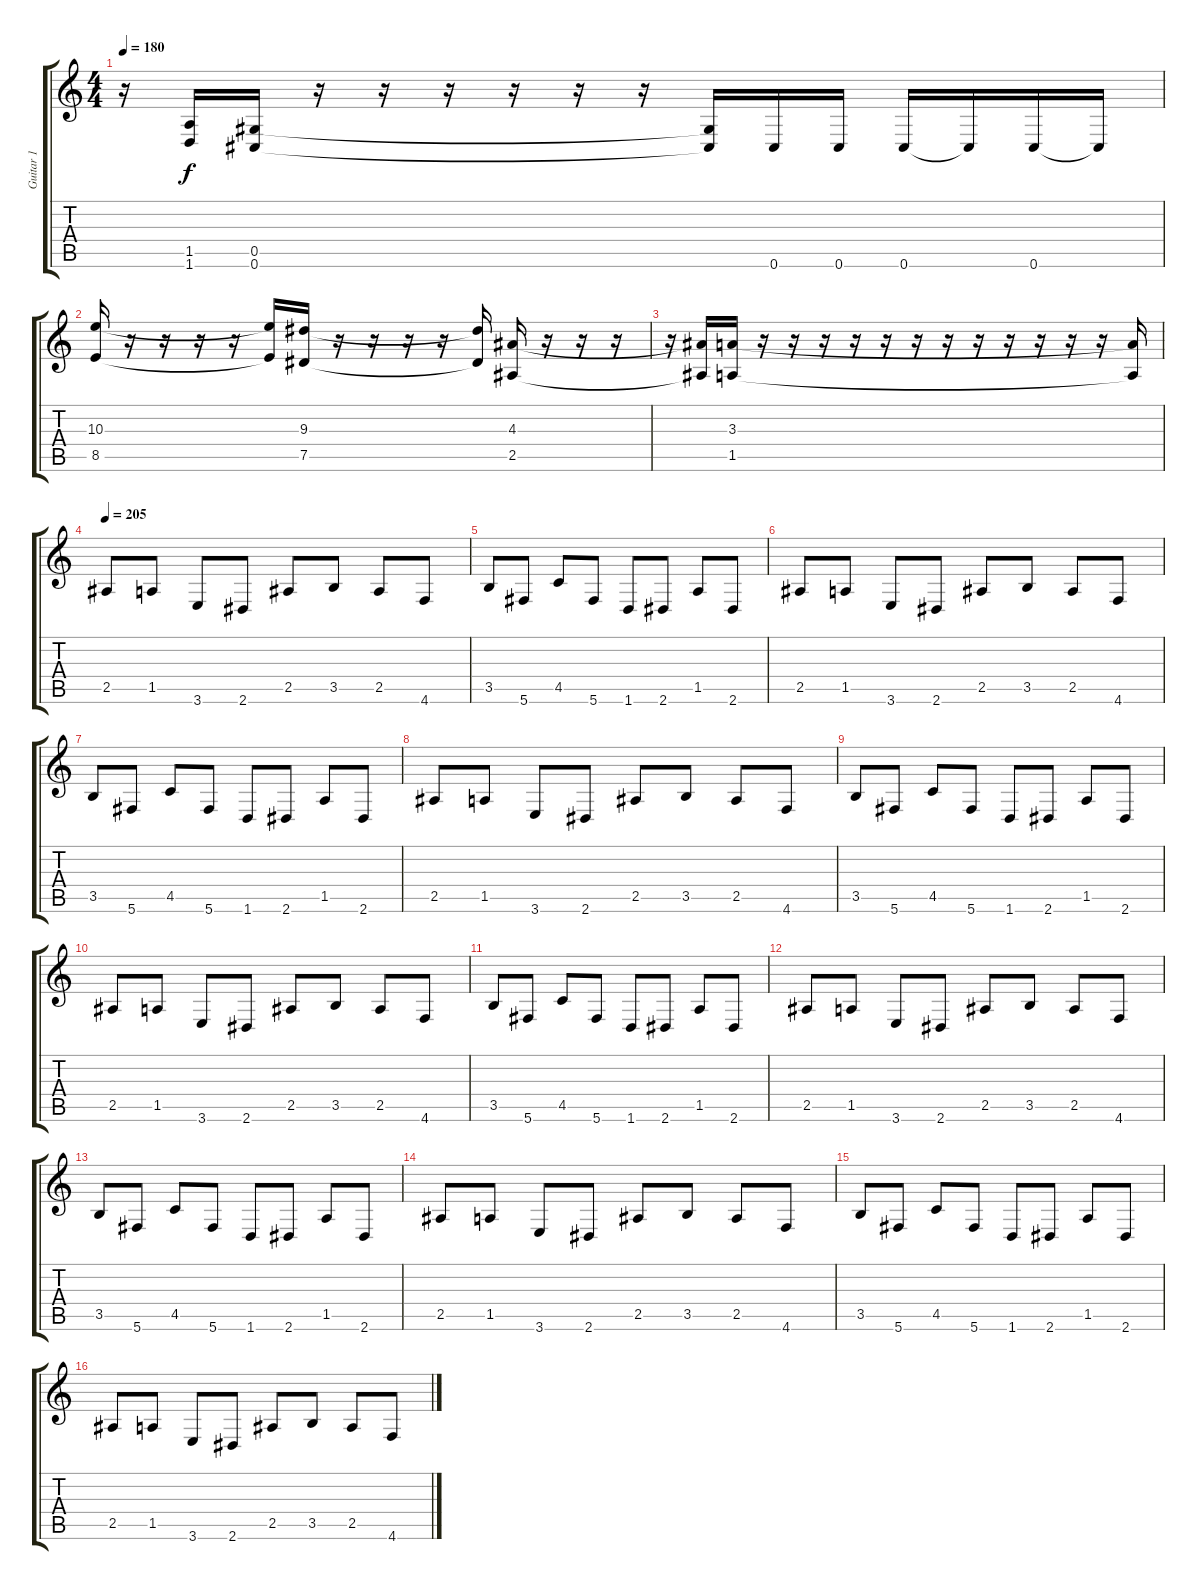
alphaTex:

\track ("Guitar 1" "Guitar 1") {instrument distortionguitar}
\staff {score tabs}
\tuning (Eb4 Bb3 Gb3 Db3 Ab2 Db2) {hide}
\ts (4 4)
\tempo 180
\clef g2
\ks c
r.16{dy f} (1.5{t} 1.6{t}).16 (0.5 0.6).16 r.16 r.16 r.16 r.16 r.16 r.16 (0.5{t} 0.6{t}).16 0.6.16 0.6.16 0.6.16 0.6{t}.16 0.6.16 0.6{t}.16 |
(10.3 8.5).16 r.16 r.16 r.16 r.16 (10.3{t} 8.5{t}).16 (9.3 7.5).16 r.16 r.16 r.16 r.16 (9.3{t} 7.5{t}).16 (4.3 2.5).16 r.16 r.16 r.16 |
r.16 (4.3{t} 2.5{t}).16 (3.3 1.5).16 r.16 r.16 r.16 r.16 r.16 r.16 r.16 r.16 r.16 r.16 r.16 r.16 (3.3{t} 1.5{t}).16 |
\tempo 205
2.5.8 1.5.8 3.6.8 2.6.8 2.5.8 3.5.8 2.5.8 4.6.8 |
3.5.8 5.6.8 4.5.8 5.6.8 1.6.8 2.6.8 1.5.8 2.6.8 |
2.5.8 1.5.8 3.6.8 2.6.8 2.5.8 3.5.8 2.5.8 4.6.8 |
3.5.8 5.6.8 4.5.8 5.6.8 1.6.8 2.6.8 1.5.8 2.6.8 |
2.5.8 1.5.8 3.6.8 2.6.8 2.5.8 3.5.8 2.5.8 4.6.8 |
3.5.8 5.6.8 4.5.8 5.6.8 1.6.8 2.6.8 1.5.8 2.6.8 |
2.5.8 1.5.8 3.6.8 2.6.8 2.5.8 3.5.8 2.5.8 4.6.8 |
3.5.8 5.6.8 4.5.8 5.6.8 1.6.8 2.6.8 1.5.8 2.6.8 |
2.5.8 1.5.8 3.6.8 2.6.8 2.5.8 3.5.8 2.5.8 4.6.8 |
3.5.8 5.6.8 4.5.8 5.6.8 1.6.8 2.6.8 1.5.8 2.6.8 |
2.5.8 1.5.8 3.6.8 2.6.8 2.5.8 3.5.8 2.5.8 4.6.8 |
3.5.8 5.6.8 4.5.8 5.6.8 1.6.8 2.6.8 1.5.8 2.6.8 |
2.5.8 1.5.8 3.6.8 2.6.8 2.5.8 3.5.8 2.5.8 4.6.8
